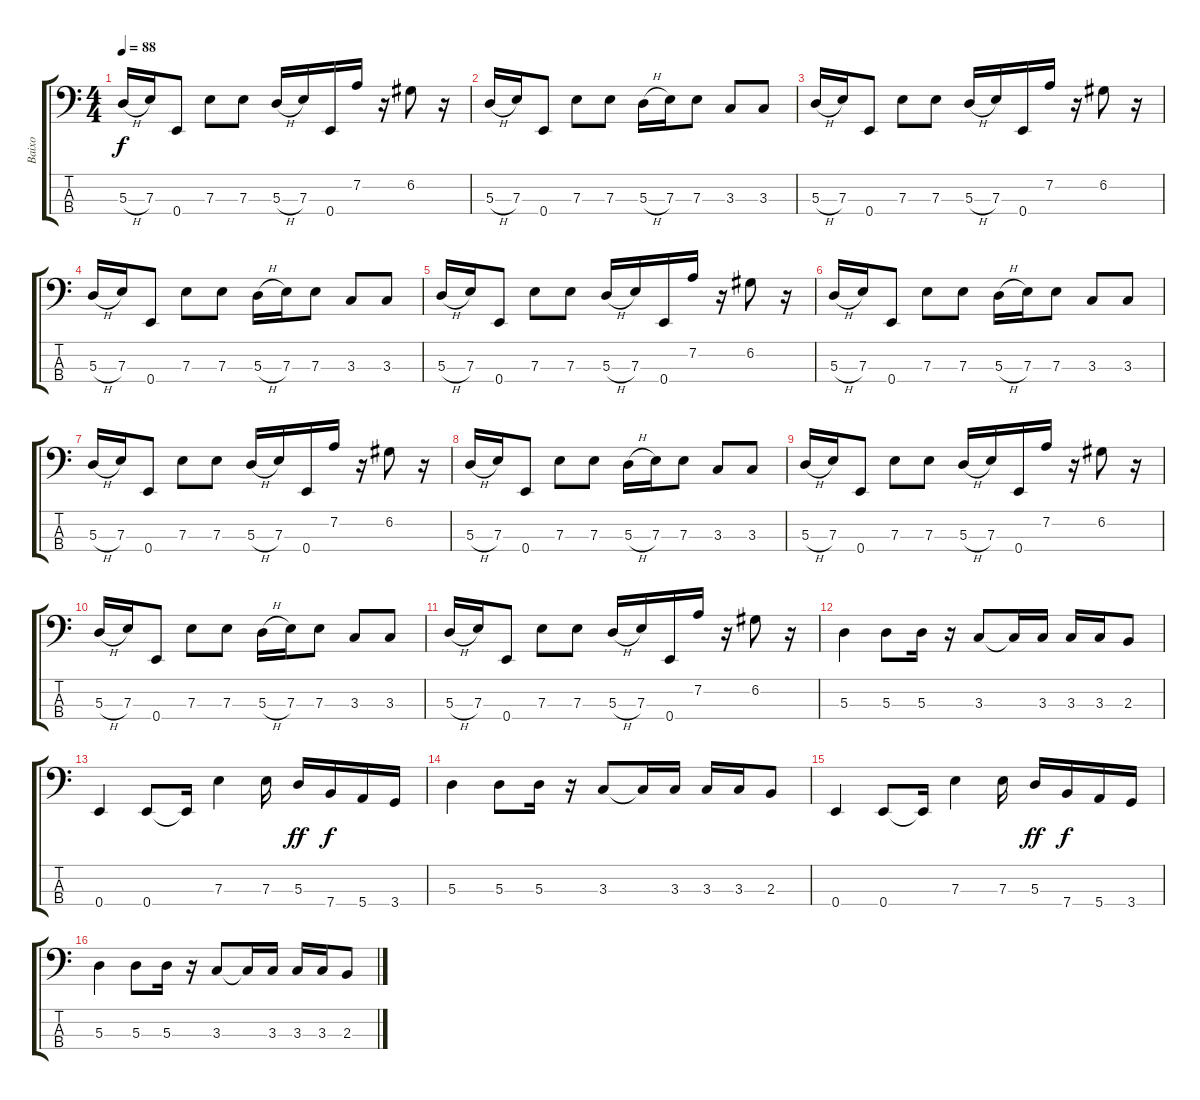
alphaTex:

\track ("Baixo" "Baixo") {instrument electricbassfinger}
\staff {score tabs}
\tuning (G2 D2 A1 E1) {hide}
\ts (4 4)
\tempo 88
\clef f4
\ks c
5.3{h}.16{dy f} 7.3.16 0.4.8 7.3.8 7.3.8 5.3{h}.16 7.3.16 0.4.16 7.2.16 r.16 6.2.8 r.16 |
5.3{h}.16 7.3.16 0.4.8 7.3.8 7.3.8 5.3{h}.16 7.3.16 7.3.8 3.3.8 3.3.8 |
5.3{h}.16 7.3.16 0.4.8 7.3.8 7.3.8 5.3{h}.16 7.3.16 0.4.16 7.2.16 r.16 6.2.8 r.16 |
5.3{h}.16 7.3.16 0.4.8 7.3.8 7.3.8 5.3{h}.16 7.3.16 7.3.8 3.3.8 3.3.8 |
5.3{h}.16 7.3.16 0.4.8 7.3.8 7.3.8 5.3{h}.16 7.3.16 0.4.16 7.2.16 r.16 6.2.8 r.16 |
5.3{h}.16 7.3.16 0.4.8 7.3.8 7.3.8 5.3{h}.16 7.3.16 7.3.8 3.3.8 3.3.8 |
5.3{h}.16 7.3.16 0.4.8 7.3.8 7.3.8 5.3{h}.16 7.3.16 0.4.16 7.2.16 r.16 6.2.8 r.16 |
5.3{h}.16 7.3.16 0.4.8 7.3.8 7.3.8 5.3{h}.16 7.3.16 7.3.8 3.3.8 3.3.8 |
5.3{h}.16 7.3.16 0.4.8 7.3.8 7.3.8 5.3{h}.16 7.3.16 0.4.16 7.2.16 r.16 6.2.8 r.16 |
5.3{h}.16 7.3.16 0.4.8 7.3.8 7.3.8 5.3{h}.16 7.3.16 7.3.8 3.3.8 3.3.8 |
5.3{h}.16 7.3.16 0.4.8 7.3.8 7.3.8 5.3{h}.16 7.3.16 0.4.16 7.2.16 r.16 6.2.8 r.16 |
5.3.4 5.3.8 5.3.16 r.16 3.3.8 3.3{t}.16 3.3.16 3.3.16 3.3.16 2.3.8 |
0.4.4 0.4.8 0.4{t}.16 7.3.4 7.3.16 5.3.16{dy ff} 7.4.16{dy f} 5.4.16 3.4.16 |
5.3.4 5.3.8 5.3.16 r.16 3.3.8 3.3{t}.16 3.3.16 3.3.16 3.3.16 2.3.8 |
0.4.4 0.4.8 0.4{t}.16 7.3.4 7.3.16 5.3.16{dy ff} 7.4.16{dy f} 5.4.16 3.4.16 |
5.3.4 5.3.8 5.3.16 r.16 3.3.8 3.3{t}.16 3.3.16 3.3.16 3.3.16 2.3.8
